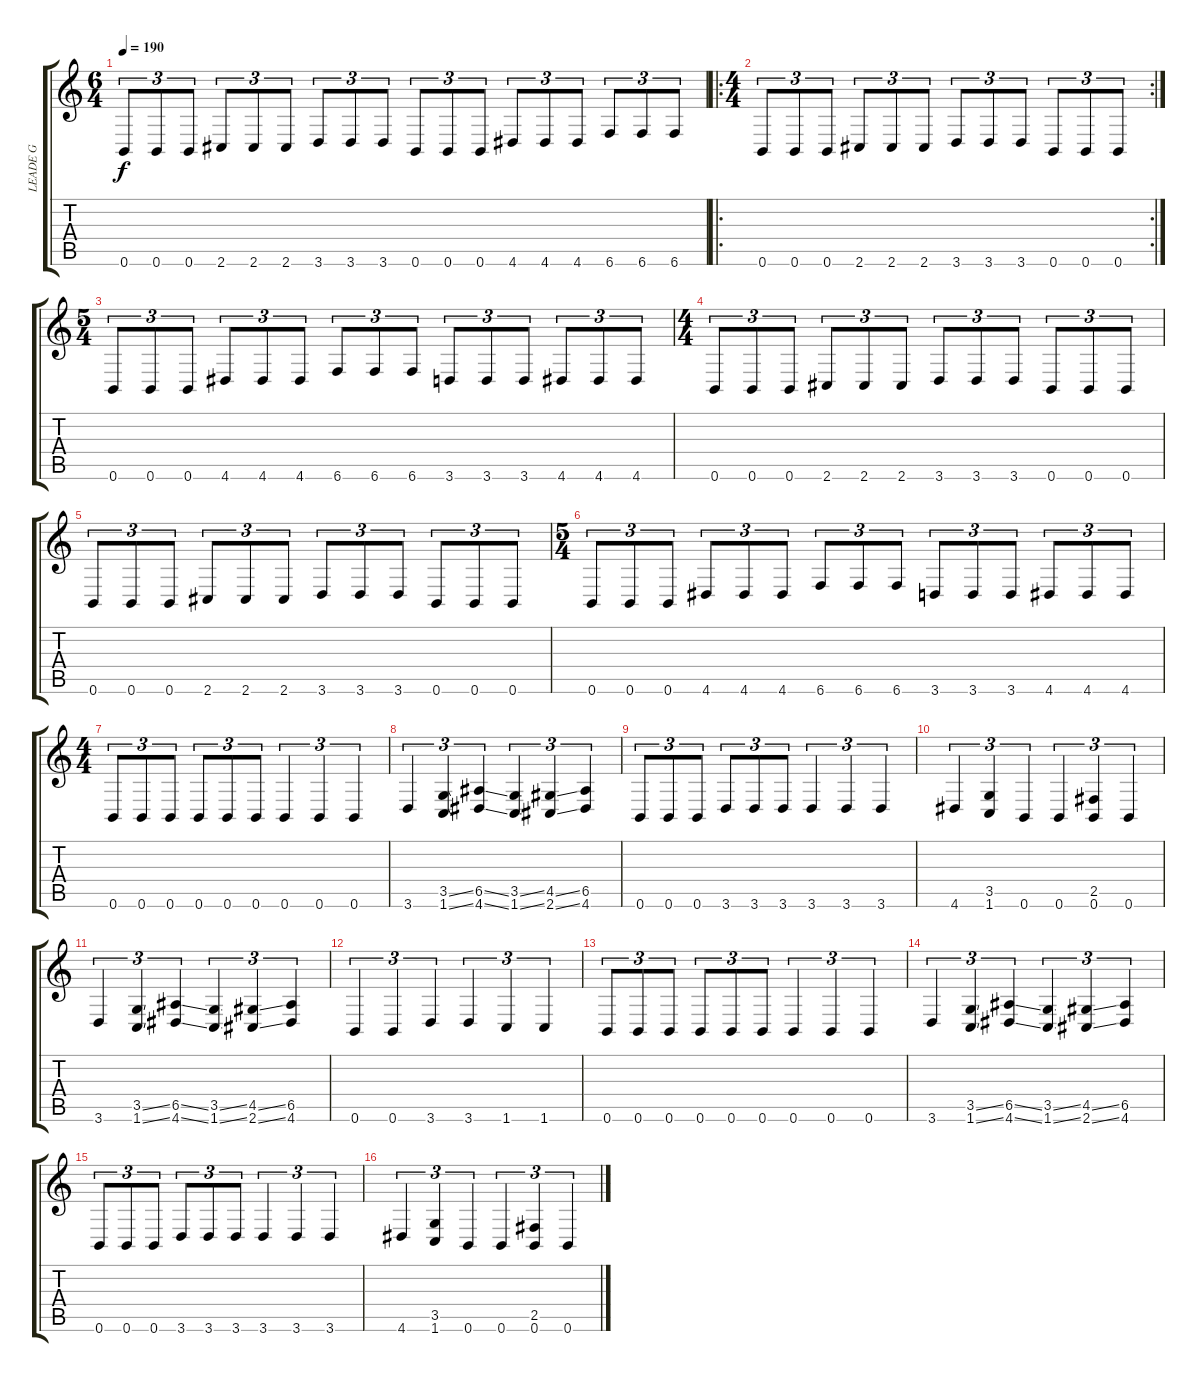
\track ("LEADE G" "LEADE G") {instrument distortionguitar}
\staff {score tabs}
\tuning (B3 Gb3 E3 A2 E2 B1) {hide}
\ts (6 4)
\tempo 190
\clef g2
\ks c
0.6.8{tu (3 2) dy f} 0.6.8{tu (3 2)} 0.6.8{tu (3 2)} 2.6.8{tu (3 2)} 2.6.8{tu (3 2)} 2.6.8{tu (3 2)} 3.6.8{tu (3 2)} 3.6.8{tu (3 2)} 3.6.8{tu (3 2)} 0.6.8{tu (3 2)} 0.6.8{tu (3 2)} 0.6.8{tu (3 2)} 4.6.8{tu (3 2)} 4.6.8{tu (3 2)} 4.6.8{tu (3 2)} 6.6.8{tu (3 2)} 6.6.8{tu (3 2)} 6.6.8{tu (3 2)} |
\ro
\rc 2
\ts (4 4)
0.6.8{tu (3 2)} 0.6.8{tu (3 2)} 0.6.8{tu (3 2)} 2.6.8{tu (3 2)} 2.6.8{tu (3 2)} 2.6.8{tu (3 2)} 3.6.8{tu (3 2)} 3.6.8{tu (3 2)} 3.6.8{tu (3 2)} 0.6.8{tu (3 2)} 0.6.8{tu (3 2)} 0.6.8{tu (3 2)} |
\ts (5 4)
0.6.8{tu (3 2)} 0.6.8{tu (3 2)} 0.6.8{tu (3 2)} 4.6.8{tu (3 2)} 4.6.8{tu (3 2)} 4.6.8{tu (3 2)} 6.6.8{tu (3 2)} 6.6.8{tu (3 2)} 6.6.8{tu (3 2)} 3.6.8{tu (3 2)} 3.6.8{tu (3 2)} 3.6.8{tu (3 2)} 4.6.8{tu (3 2)} 4.6.8{tu (3 2)} 4.6.8{tu (3 2)} |
\ts (4 4)
0.6.8{tu (3 2)} 0.6.8{tu (3 2)} 0.6.8{tu (3 2)} 2.6.8{tu (3 2)} 2.6.8{tu (3 2)} 2.6.8{tu (3 2)} 3.6.8{tu (3 2)} 3.6.8{tu (3 2)} 3.6.8{tu (3 2)} 0.6.8{tu (3 2)} 0.6.8{tu (3 2)} 0.6.8{tu (3 2)} |
0.6.8{tu (3 2)} 0.6.8{tu (3 2)} 0.6.8{tu (3 2)} 2.6.8{tu (3 2)} 2.6.8{tu (3 2)} 2.6.8{tu (3 2)} 3.6.8{tu (3 2)} 3.6.8{tu (3 2)} 3.6.8{tu (3 2)} 0.6.8{tu (3 2)} 0.6.8{tu (3 2)} 0.6.8{tu (3 2)} |
\ts (5 4)
0.6.8{tu (3 2)} 0.6.8{tu (3 2)} 0.6.8{tu (3 2)} 4.6.8{tu (3 2)} 4.6.8{tu (3 2)} 4.6.8{tu (3 2)} 6.6.8{tu (3 2)} 6.6.8{tu (3 2)} 6.6.8{tu (3 2)} 3.6.8{tu (3 2)} 3.6.8{tu (3 2)} 3.6.8{tu (3 2)} 4.6.8{tu (3 2)} 4.6.8{tu (3 2)} 4.6.8{tu (3 2)} |
\ts (4 4)
0.6.8{tu (3 2)} 0.6.8{tu (3 2)} 0.6.8{tu (3 2)} 0.6.8{tu (3 2)} 0.6.8{tu (3 2)} 0.6.8{tu (3 2)} 0.6.4{tu (3 2)} 0.6.4{tu (3 2)} 0.6.4{tu (3 2)} |
3.6.4{tu (3 2)} (3.5{ss} 1.6{ss}).4{tu (3 2)} (6.5{ss} 4.6{ss}).4{tu (3 2)} (3.5{ss} 1.6{ss}).4{tu (3 2)} (4.5{ss} 2.6{ss}).4{tu (3 2)} (6.5 4.6).4{tu (3 2)} |
0.6.8{tu (3 2)} 0.6.8{tu (3 2)} 0.6.8{tu (3 2)} 3.6.8{tu (3 2)} 3.6.8{tu (3 2)} 3.6.8{tu (3 2)} 3.6.4{tu (3 2)} 3.6.4{tu (3 2)} 3.6.4{tu (3 2)} |
4.6.4{tu (3 2)} (3.5 1.6).4{tu (3 2)} 0.6.4{tu (3 2)} 0.6.4{tu (3 2)} (2.5 0.6).4{tu (3 2)} 0.6.4{tu (3 2)} |
3.6.4{tu (3 2)} (3.5{ss} 1.6{ss}).4{tu (3 2)} (6.5{ss} 4.6{ss}).4{tu (3 2)} (3.5{ss} 1.6{ss}).4{tu (3 2)} (4.5{ss} 2.6{ss}).4{tu (3 2)} (6.5 4.6).4{tu (3 2)} |
0.6.4{tu (3 2)} 0.6.4{tu (3 2)} 3.6.4{tu (3 2)} 3.6.4{tu (3 2)} 1.6.4{tu (3 2)} 1.6.4{tu (3 2)} |
0.6.8{tu (3 2)} 0.6.8{tu (3 2)} 0.6.8{tu (3 2)} 0.6.8{tu (3 2)} 0.6.8{tu (3 2)} 0.6.8{tu (3 2)} 0.6.4{tu (3 2)} 0.6.4{tu (3 2)} 0.6.4{tu (3 2)} |
3.6.4{tu (3 2)} (3.5{ss} 1.6{ss}).4{tu (3 2)} (6.5{ss} 4.6{ss}).4{tu (3 2)} (3.5{ss} 1.6{ss}).4{tu (3 2)} (4.5{ss} 2.6{ss}).4{tu (3 2)} (6.5 4.6).4{tu (3 2)} |
0.6.8{tu (3 2)} 0.6.8{tu (3 2)} 0.6.8{tu (3 2)} 3.6.8{tu (3 2)} 3.6.8{tu (3 2)} 3.6.8{tu (3 2)} 3.6.4{tu (3 2)} 3.6.4{tu (3 2)} 3.6.4{tu (3 2)} |
4.6.4{tu (3 2)} (3.5 1.6).4{tu (3 2)} 0.6.4{tu (3 2)} 0.6.4{tu (3 2)} (2.5 0.6).4{tu (3 2)} 0.6.4{tu (3 2)}
